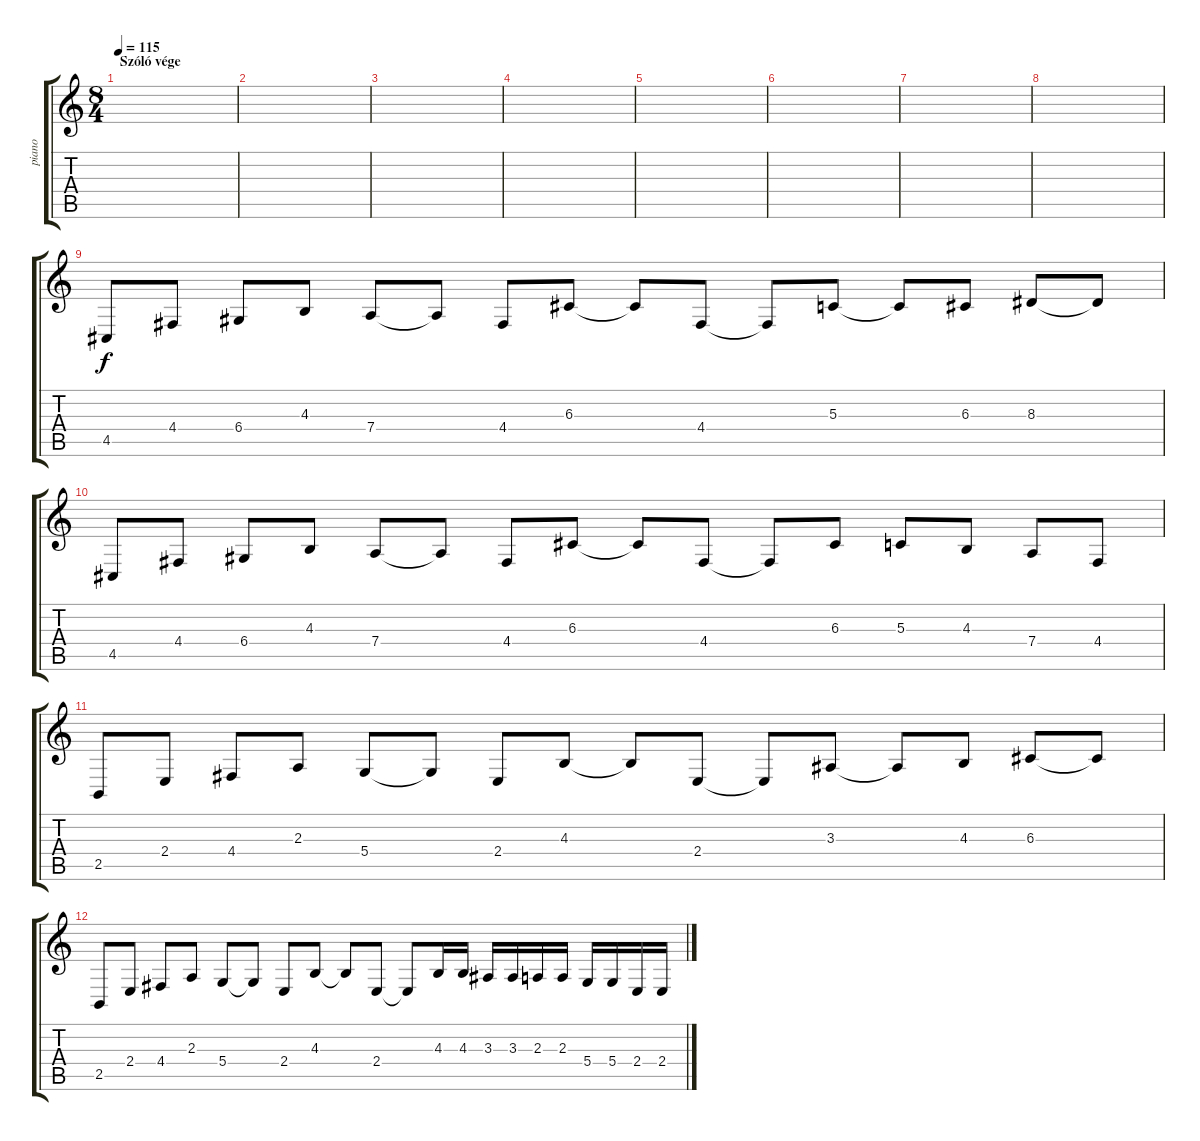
\track ("piano" "piano") {instrument electricgrandpiano}
\staff {score tabs}
\tuning (E4 B3 G3 D3 A2 E2) {hide}
\ts (8 4)
\section ("" "Szóló vége")
\tempo 115
\clef g2
\ks c
|
|
|
|
|
|
|
|
4.5.8{instrument lead2sawtooth} 4.4.8 6.4.8 4.3.8 7.4.8 7.4{t}.8 4.4.8 6.3.8 6.3{t}.8 4.4.8 4.4{t}.8 5.3.8 5.3{t}.8 6.3.8 8.3.8 8.3{t}.8 |
4.5.8 4.4.8 6.4.8 4.3.8 7.4.8 7.4{t}.8 4.4.8 6.3.8 6.3{t}.8 4.4.8 4.4{t}.8 6.3.8 5.3.8 4.3.8 7.4.8 4.4.8 |
2.5.8 2.4.8 4.4.8 2.3.8 5.4.8 5.4{t}.8 2.4.8 4.3.8 4.3{t}.8 2.4.8 2.4{t}.8 3.3.8 3.3{t}.8 4.3.8 6.3.8 6.3{t}.8 |
2.5.8 2.4.8 4.4.8 2.3.8 5.4.8 5.4{t}.8 2.4.8 4.3.8 4.3{t}.8 2.4.8 2.4{t}.8 4.3.16 4.3.16 3.3.16 3.3.16 2.3.16 2.3.16 5.4.16 5.4.16 2.4.16 2.4.16
